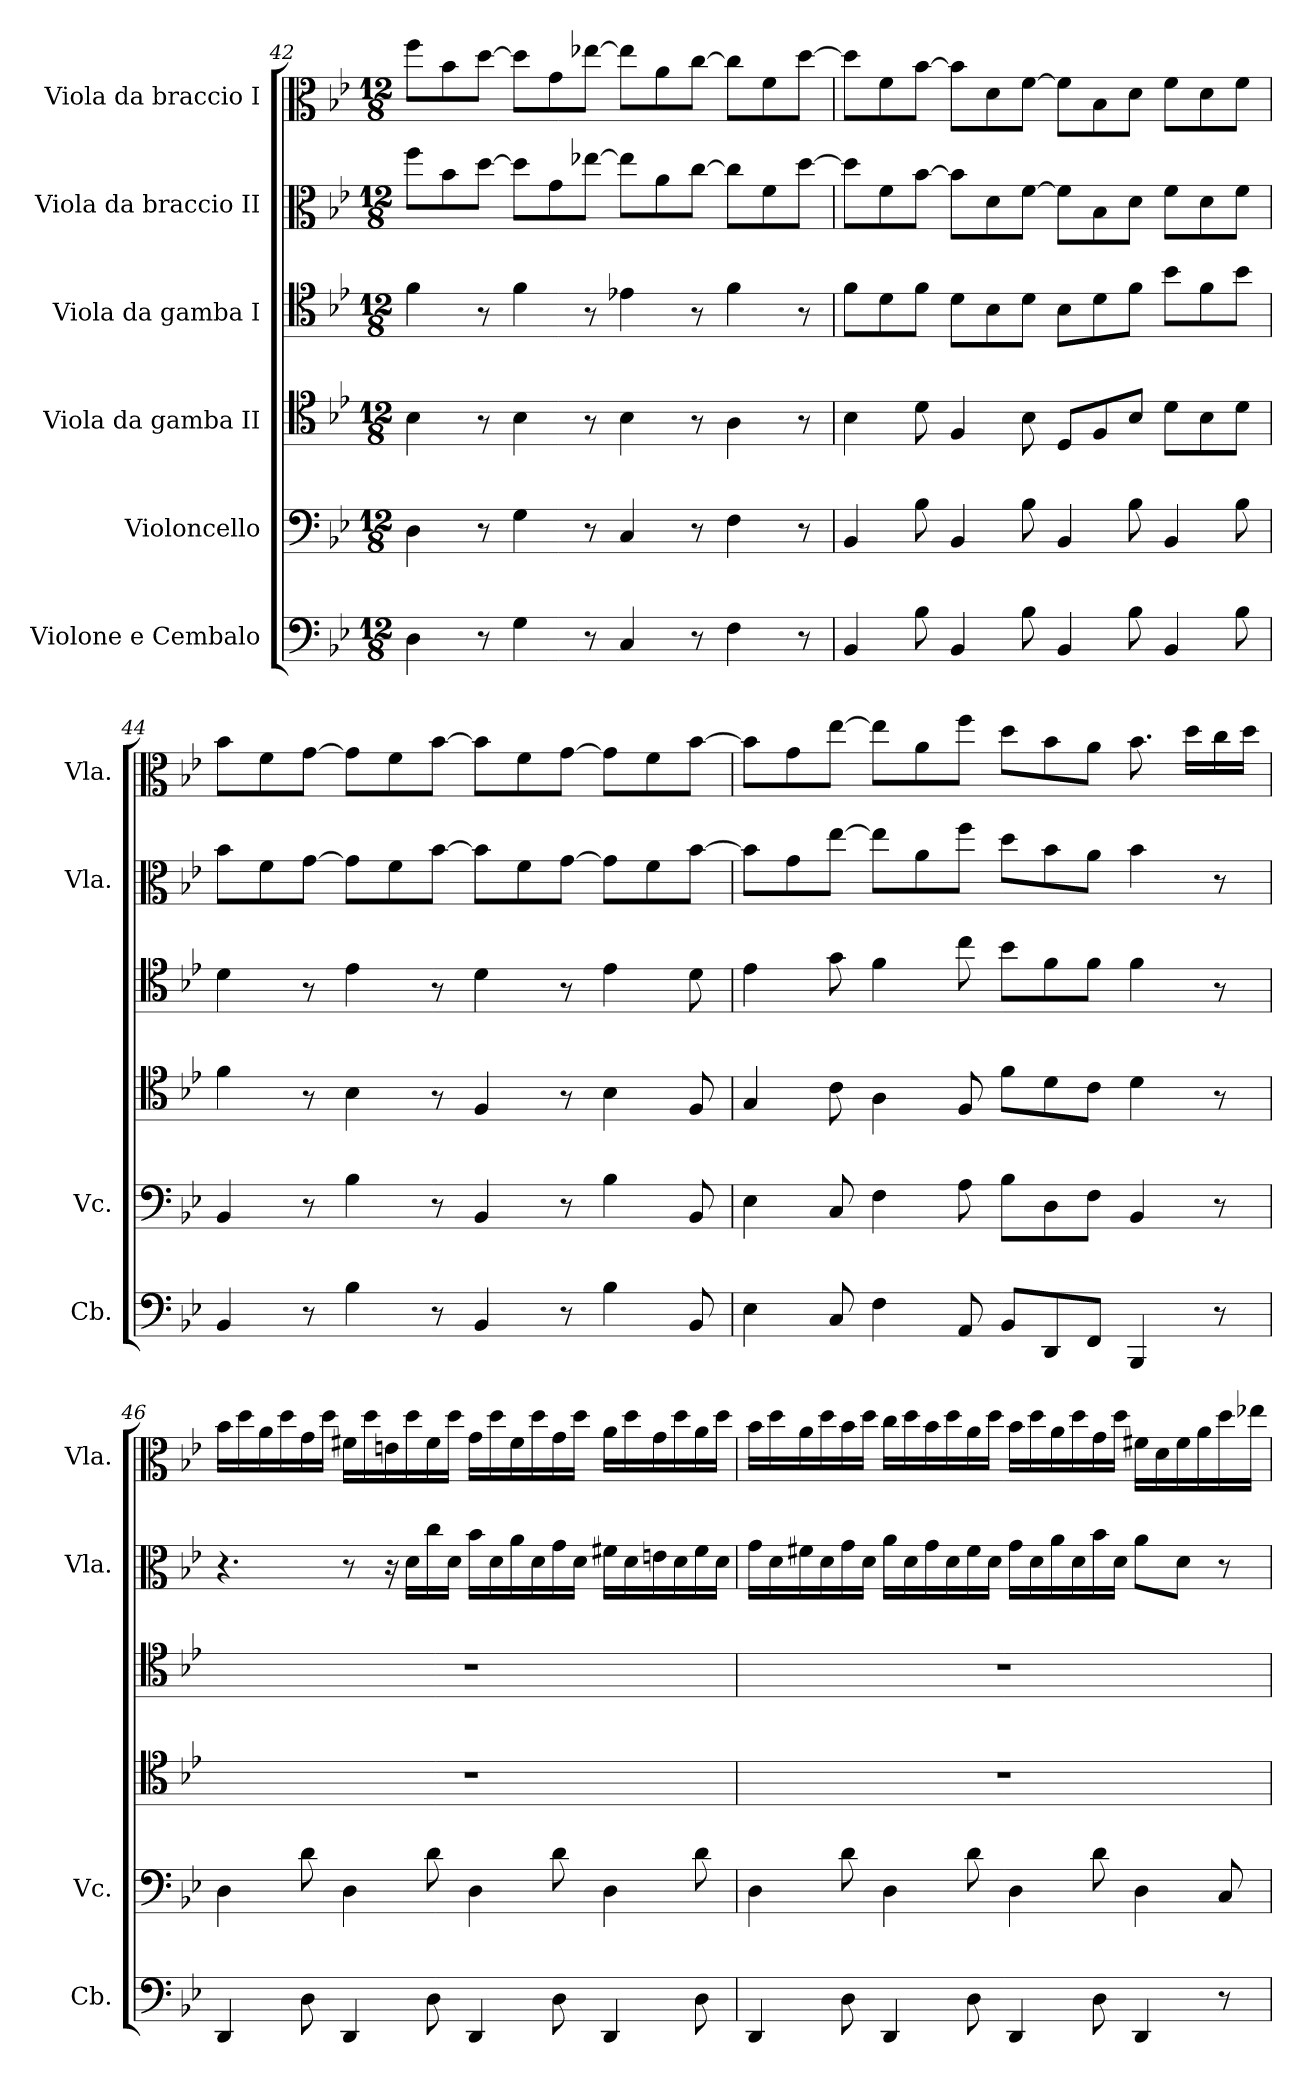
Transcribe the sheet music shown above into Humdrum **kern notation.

**kern	**kern	**kern	**kern	**kern	**kern
*part6	*part5	*part4	*part3	*part2	*part1
*staff6	*staff5	*staff4	*staff3	*staff2	*staff1
*I"Violone e Cembalo	*I"Violoncello	*I"Viola da gamba II	*I"Viola da gamba I	*I"Viola da braccio II	*I"Viola da braccio I
*I'Cb.	*I'Vc.	*	*	*I'Vla.	*I'Vla.
!!LO:PB:g=z
*clefF4	*clefF4	*clefC4	*clefC4	*clefC3	*clefC3
*ITrd7c12	*	*	*	*	*
*k[b-e-]	*k[b-e-]	*k[b-e-]	*k[b-e-]	*k[b-e-]	*k[b-e-]
*B-:	*B-:	*B-:	*B-:	*B-:	*B-:
*M12/8	*M12/8	*M12/8	*M12/8	*M12/8	*M12/8
=42	=42	=42	=42	=42	=42
4DDi\	4Di\	4B-i\	4fi\	8ffi\L	8ffi\L
.	.	.	.	8b-i\	8b-i\
8r	8r	8r	8r	[8ddi\J	[8ddi\J
4GGi\	4Gi\	4B-i\	4fi\	8ddi\L]	8ddi\L]
.	.	.	.	8gi\	8gi\
8r	8r	8r	8r	[8ee-Xi\J	[8ee-Xi\J
4CCi/	4Ci/	4B-i\	4e-Xi\	8ee-i\L]	8ee-i\L]
.	.	.	.	8ai\	8ai\
8r	8r	8r	8r	[8cci\J	[8cci\J
4FFi\	4Fi\	4Ai\	4fi\	8cci\L]	8cci\L]
.	.	.	.	8fi\	8fi\
8r	8r	8r	8r	[8ddi\J	[8ddi\J
=43	=43	=43	=43	=43	=43
4BBB-i/	4BB-i/	4B-i\	8fi\L	8ddi\L]	8ddi\L]
.	.	.	8di\	8fi\	8fi\
8BB-i\	8B-i\	8di\	8fi\J	[8b-i\J	[8b-i\J
4BBB-i/	4BB-i/	4Fi/	8di\L	8b-i\L]	8b-i\L]
.	.	.	8B-i\	8di\	8di\
8BB-i\	8B-i\	8B-i\	8di\J	[8fi\J	[8fi\J
4BBB-i/	4BB-i/	8Di/L	8B-i\L	8fi\L]	8fi\L]
.	.	8Fi/	8di\	8B-i\	8B-i\
8BB-i\	8B-i\	8B-i/J	8fi\J	8di\J	8di\J
4BBB-i/	4BB-i/	8di\L	8b-i\L	8fi\L	8fi\L
.	.	8B-i\	8fi\	8di\	8di\
8BB-i\	8B-i\	8di\J	8b-i\J	8fi\J	8fi\J
=44	=44	=44	=44	=44	=44
4BBB-i/	4BB-i/	4fi\	4di\	8b-i\L	8b-i\L
.	.	.	.	8fi\	8fi\
8r	8r	8r	8r	[8gi\J	[8gi\J
4BB-i\	4B-i\	4B-i\	4e-i\	8gi\L]	8gi\L]
.	.	.	.	8fi\	8fi\
8r	8r	8r	8r	[8b-i\J	[8b-i\J
4BBB-i/	4BB-i/	4Fi/	4di\	8b-i\L]	8b-i\L]
.	.	.	.	8fi\	8fi\
8r	8r	8r	8r	[8gi\J	[8gi\J
4BB-i\	4B-i\	4B-i\	4e-i\	8gi\L]	8gi\L]
.	.	.	.	8fi\	8fi\
8BBB-i/	8BB-i/	8Fi/	8di\	[8b-i\J	[8b-i\J
=45	=45	=45	=45	=45	=45
4EE-i\	4E-i\	4Gi/	4e-i\	8b-i\L]	8b-i\L]
.	.	.	.	8gi\	8gi\
8CCi/	8Ci/	8ci\	8gi\	[8ee-i\J	[8ee-i\J
4FFi\	4Fi\	4Ai\	4fi\	8ee-i\L]	8ee-i\L]
.	.	.	.	8ai\	8ai\
8AAAi/	8Ai\	8Fi/	8cci\	8ffi\J	8ffi\J
8BBB-i/L	8B-i\L	8fi\L	8b-i\L	8ddi\L	8ddi\L
8DDDi/	8Di\	8di\	8fi\	8b-i\	8b-i\
8FFFi/J	8Fi\J	8ci\J	8fi\J	8ai\J	8ai\J
4BBBB-i/	4BB-i/	4di\	4fi\	4b-i\	8.b-i\
.	.	.	.	.	16ddi\LL
8r	8r	8r	8r	8r	16cci\
.	.	.	.	.	16ddi\JJ
!!LO:LB:g=z
=46	=46	=46	=46	=46	=46
!	!	!LO:N:vis=1	!LO:N:vis=1	!	!
4DDDi/	4Di\	1.r	1.r	4.r	16b-i\LL
.	.	.	.	.	16ddi\
.	.	.	.	.	16ai\
.	.	.	.	.	16ddi\
8DDi\	8di\	.	.	.	16gi\
.	.	.	.	.	16ddi\JJ
4DDDi/	4Di\	.	.	8r	16f#Xi\LL
.	.	.	.	.	16ddi\
.	.	.	.	16r	16eni\
.	.	.	.	16di\LL	16ddi\
8DDi\	8di\	.	.	16cci\	16f#i\
.	.	.	.	16di\JJ	16ddi\JJ
4DDDi/	4Di\	.	.	16b-i\LL	16gi\LL
.	.	.	.	16di\	16ddi\
.	.	.	.	16ai\	16f#i\
.	.	.	.	16di\	16ddi\
8DDi\	8di\	.	.	16gi\	16gi\
.	.	.	.	16di\JJ	16ddi\JJ
4DDDi/	4Di\	.	.	16f#Xi\LL	16ai\LL
.	.	.	.	16di\	16ddi\
.	.	.	.	16eni\	16gi\
.	.	.	.	16di\	16ddi\
8DDi\	8di\	.	.	16f#i\	16ai\
.	.	.	.	16di\JJ	16ddi\JJ
=47	=47	=47	=47	=47	=47
!	!	!LO:N:vis=1	!LO:N:vis=1	!	!
4DDDi/	4Di\	1.r	1.r	16gi\LL	16b-i\LL
.	.	.	.	16di\	16ddi\
.	.	.	.	16f#Xi\	16ai\
.	.	.	.	16di\	16ddi\
8DDi\	8di\	.	.	16gi\	16b-i\
.	.	.	.	16di\JJ	16ddi\JJ
4DDDi/	4Di\	.	.	16ai\LL	16cci\LL
.	.	.	.	16di\	16ddi\
.	.	.	.	16gi\	16b-i\
.	.	.	.	16di\	16ddi\
8DDi\	8di\	.	.	16f#i\	16ai\
.	.	.	.	16di\JJ	16ddi\JJ
4DDDi/	4Di\	.	.	16gi\LL	16b-i\LL
.	.	.	.	16di\	16ddi\
.	.	.	.	16ai\	16ai\
.	.	.	.	16di\	16ddi\
8DDi\	8di\	.	.	16b-i\	16gi\
.	.	.	.	16di\JJ	16ddi\JJ
4DDDi/	4Di\	.	.	8ai\L	16f#Xi\LL
.	.	.	.	.	16di\
.	.	.	.	8di\J	16f#i\
.	.	.	.	.	16ai\
8r	8Ci/	.	.	8r	16ddi\
.	.	.	.	.	16ee-Xi\JJ
=	=	=	=	=	=
*-	*-	*-	*-	*-	*-
